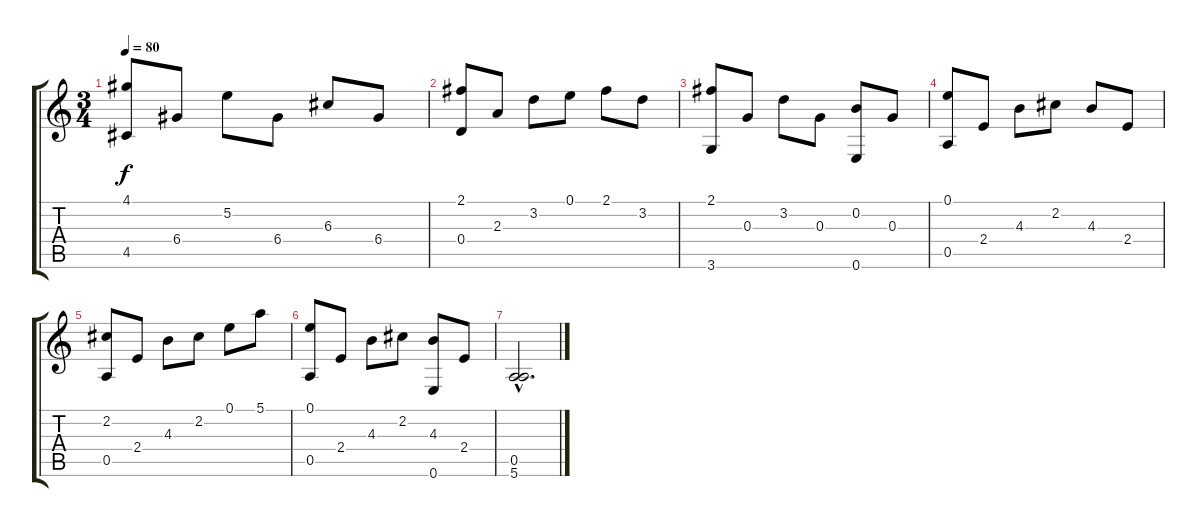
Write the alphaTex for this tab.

\track "" {instrument acousticguitarnylon}
\staff {score tabs}
\tuning (E4 B3 G3 D3 A2 E2) {hide}
\ts (3 4)
\tempo 80
\clef g2
\ks c
(4.1 4.5).8{dy f} 6.4.8 5.2.8 6.4.8 6.3.8 6.4.8 |
(2.1 0.4).8 2.3.8 3.2.8 0.1.8 2.1.8 3.2.8 |
(2.1 3.6).8 0.3.8 3.2.8 0.3.8 (0.2 0.6).8 0.3.8 |
(0.1 0.5).8 2.4.8 4.3.8 2.2.8 4.3.8 2.4.8 |
(2.2 0.5).8 2.4.8 4.3.8 2.2.8 0.1.8 5.1.8 |
(0.1 0.5).8 2.4.8 4.3.8 2.2.8 (4.3 0.6).8 2.4.8 |
(0.5{hac} 5.6{hac}).2{d}
